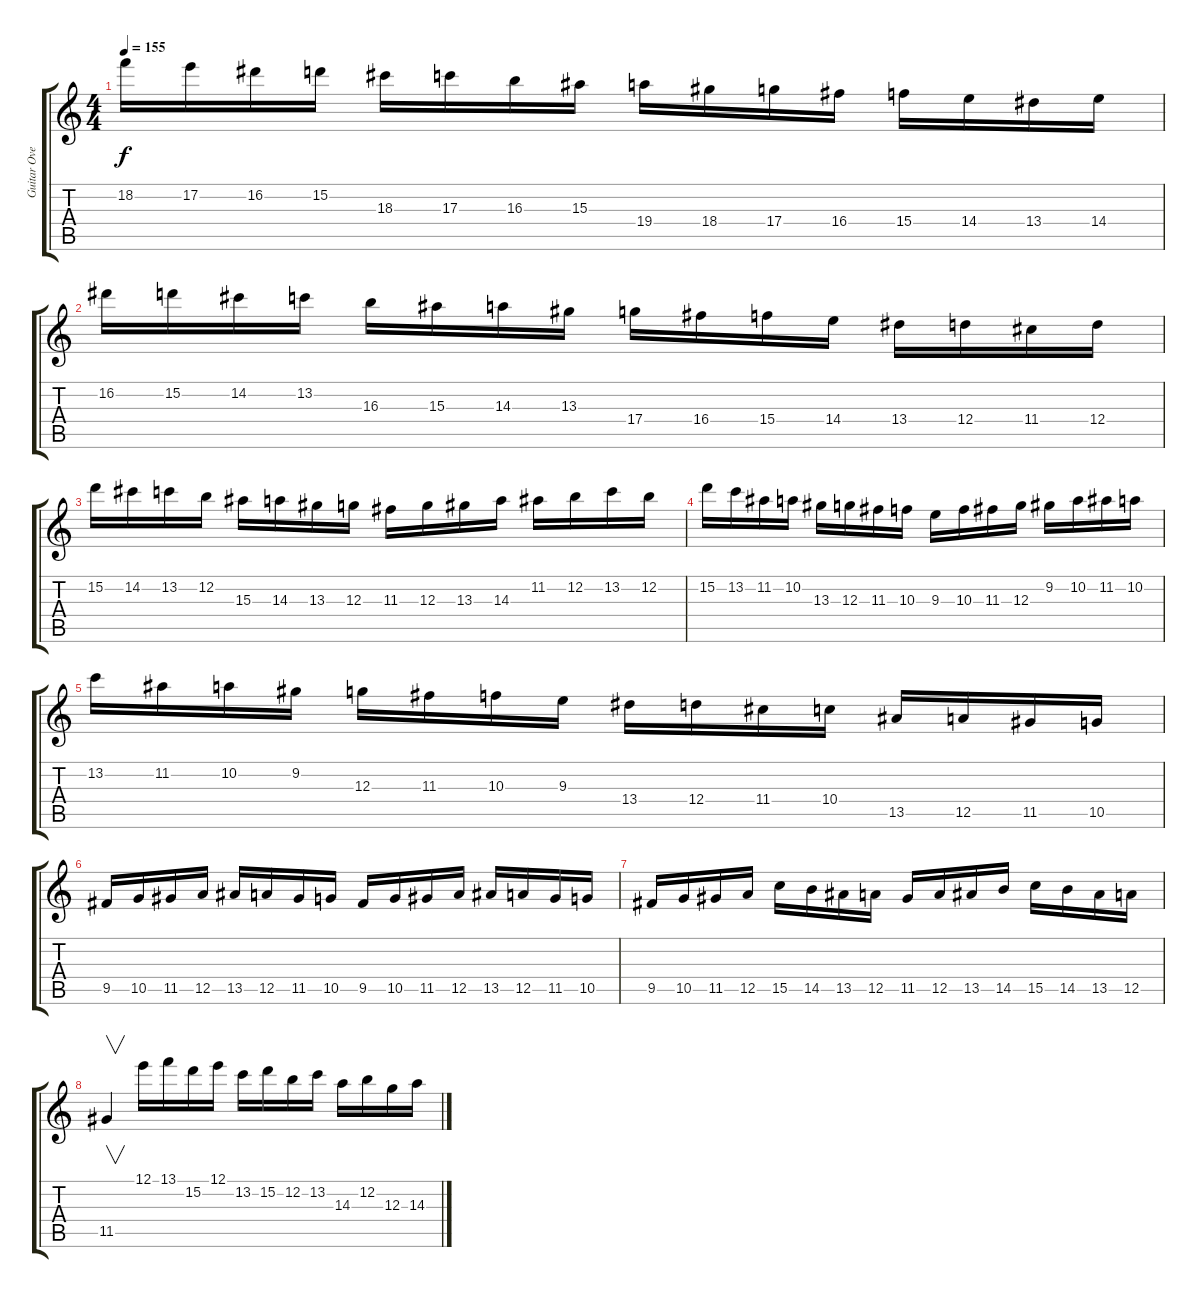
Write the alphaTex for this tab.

\track ("Guitar Overdubs" "Guitar Ove") {instrument fretlessbass}
\staff {score tabs}
\tuning (E4 B3 G3 D3 A2 E2) {hide}
\ts (4 4)
\tempo 155
\clef g2
\ks c
18.2.16{dy f} 17.2.16 16.2.16 15.2.16 18.3.16 17.3.16 16.3.16 15.3.16 19.4.16 18.4.16 17.4.16 16.4.16 15.4.16 14.4.16 13.4.16 14.4.16 |
16.2.16 15.2.16 14.2.16 13.2.16 16.3.16 15.3.16 14.3.16 13.3.16 17.4.16 16.4.16 15.4.16 14.4.16 13.4.16 12.4.16 11.4.16 12.4.16 |
15.2.16 14.2.16 13.2.16 12.2.16 15.3.16 14.3.16 13.3.16 12.3.16 11.3.16 12.3.16 13.3.16 14.3.16 11.2.16 12.2.16 13.2.16 12.2.16 |
15.2.16 13.2.16 11.2.16 10.2.16 13.3.16 12.3.16 11.3.16 10.3.16 9.3.16 10.3.16 11.3.16 12.3.16 9.2.16 10.2.16 11.2.16 10.2.16 |
13.2.16 11.2.16 10.2.16 9.2.16 12.3.16 11.3.16 10.3.16 9.3.16 13.4.16 12.4.16 11.4.16 10.4.16 13.5.16 12.5.16 11.5.16 10.5.16 |
9.5.16 10.5.16 11.5.16 12.5.16 13.5.16 12.5.16 11.5.16 10.5.16 9.5.16 10.5.16 11.5.16 12.5.16 13.5.16 12.5.16 11.5.16 10.5.16 |
9.5.16 10.5.16 11.5.16 12.5.16 15.5.16 14.5.16 13.5.16 12.5.16 11.5.16 12.5.16 13.5.16 14.5.16 15.5.16 14.5.16 13.5.16 12.5.16 |
11.5.4{v} 12.1.16 13.1.16 15.2.16 12.1.16 13.2.16 15.2.16 12.2.16 13.2.16 14.3.16 12.2.16 12.3.16 14.3.16
